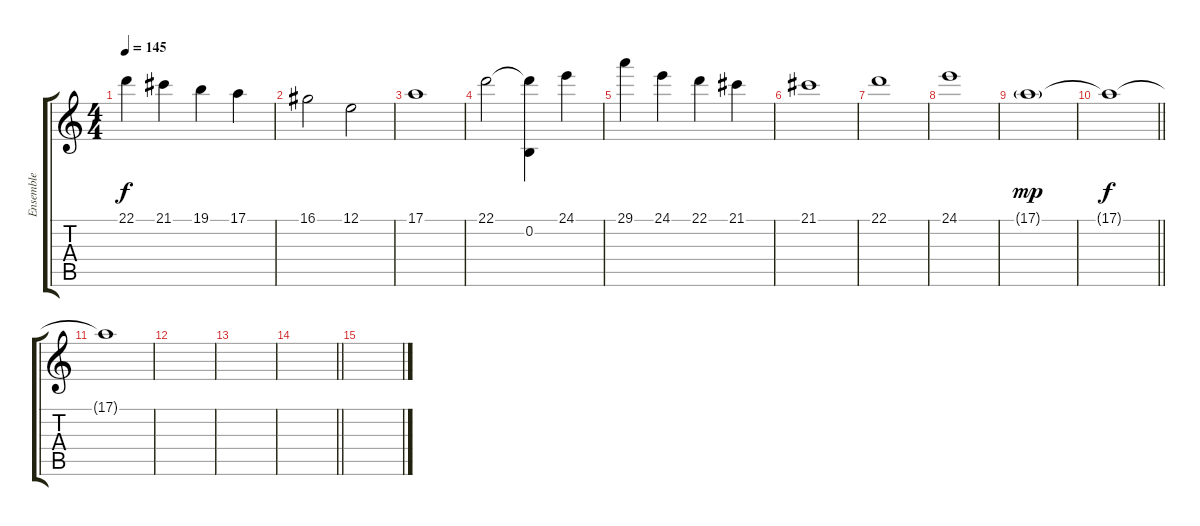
\track ("Ensemble" "Ensemble") {instrument stringensemble1}
\staff {score tabs}
\tuning (E4 B3 G3 D3 A2 E2) {hide}
\ts (4 4)
\tempo 145
\clef g2
\ks c
22.1.4{dy f} 21.1.4 19.1.4 17.1.4 |
16.1.2 12.1.2 |
17.1.1 |
22.1.2 (22.1{t} 0.2).4 24.1.4 |
29.1.4 24.1.4 22.1.4 21.1.4 |
21.1.1 |
22.1.1 |
24.1.1 |
17.1{g}.1{dy mp} |
\barLineRight lightlight
17.1{t}.1{dy f} |
\section ("" "")
17.1{t}.1 |
|
|
\barLineRight lightlight
|
\section ("" "")
